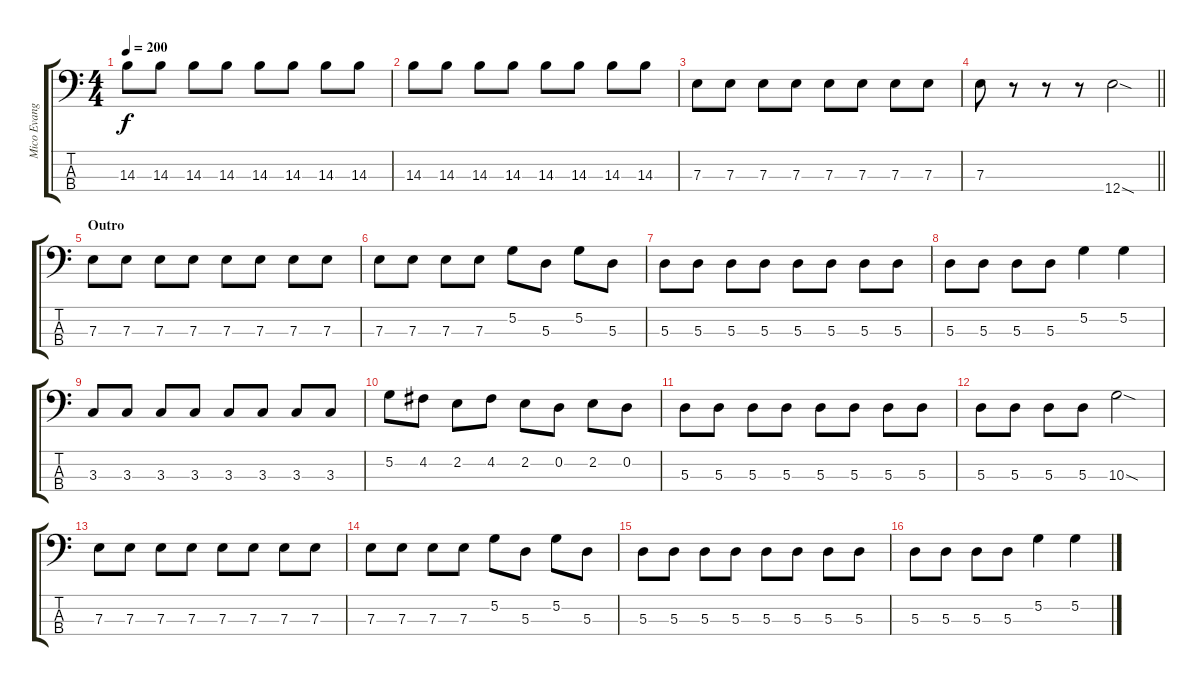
\track ("Mico Evangelista (Bass)" "Mico Evang") {instrument electricbassfinger}
\staff {score tabs}
\tuning (G2 D2 A1 E1) {hide}
\ts (4 4)
\tempo 200
\clef f4
\ks c
14.3.8{dy f} 14.3.8 14.3.8 14.3.8 14.3.8 14.3.8 14.3.8 14.3.8 |
14.3.8 14.3.8 14.3.8 14.3.8 14.3.8 14.3.8 14.3.8 14.3.8 |
7.3.8 7.3.8 7.3.8 7.3.8 7.3.8 7.3.8 7.3.8 7.3.8 |
\barLineRight lightlight
7.3.8 r.8 r.8 r.8 12.4{sod}.2 |
\section ("" "Outro")
7.3.8 7.3.8 7.3.8 7.3.8 7.3.8 7.3.8 7.3.8 7.3.8 |
7.3.8 7.3.8 7.3.8 7.3.8 5.2.8 5.3.8 5.2.8 5.3.8 |
5.3.8 5.3.8 5.3.8 5.3.8 5.3.8 5.3.8 5.3.8 5.3.8 |
5.3.8 5.3.8 5.3.8 5.3.8 5.2.4 5.2.4 |
3.3.8 3.3.8 3.3.8 3.3.8 3.3.8 3.3.8 3.3.8 3.3.8 |
5.2.8 4.2.8 2.2.8 4.2.8 2.2.8 0.2.8 2.2.8 0.2.8 |
5.3.8 5.3.8 5.3.8 5.3.8 5.3.8 5.3.8 5.3.8 5.3.8 |
5.3.8 5.3.8 5.3.8 5.3.8 10.3{sod}.2 |
7.3.8 7.3.8 7.3.8 7.3.8 7.3.8 7.3.8 7.3.8 7.3.8 |
7.3.8 7.3.8 7.3.8 7.3.8 5.2.8 5.3.8 5.2.8 5.3.8 |
5.3.8 5.3.8 5.3.8 5.3.8 5.3.8 5.3.8 5.3.8 5.3.8 |
5.3.8 5.3.8 5.3.8 5.3.8 5.2.4 5.2.4
